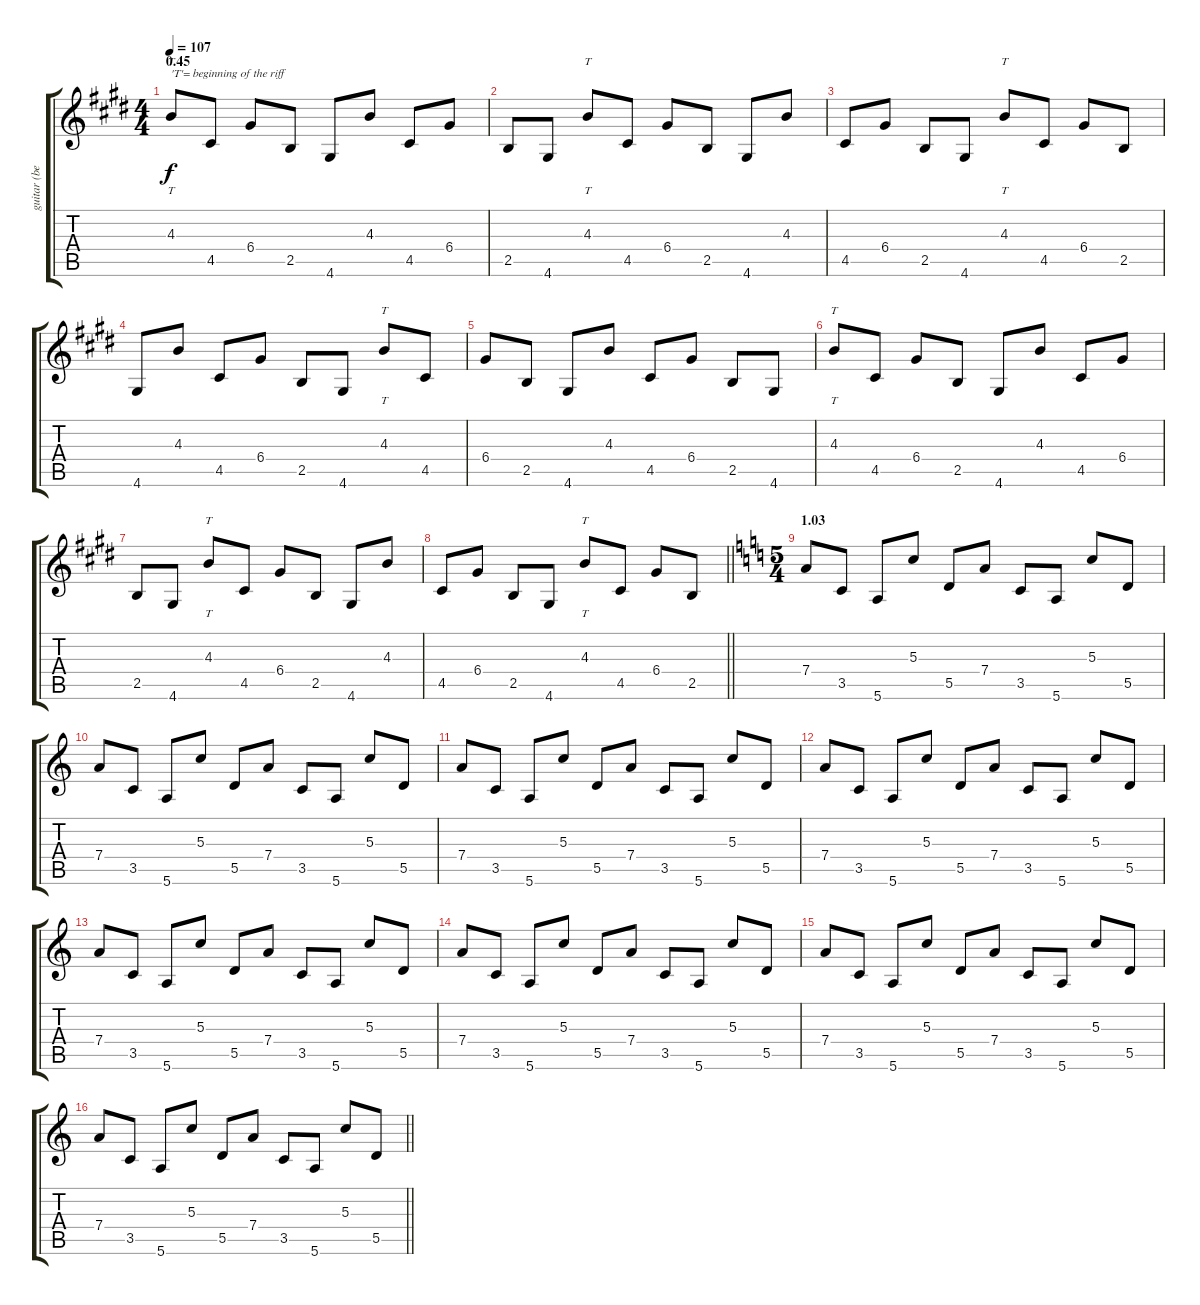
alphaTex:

\track ("guitar (belew)" "guitar (be") {instrument electricguitarjazz}
\staff {score tabs}
\tuning (E4 B3 G3 D3 A2 E2) {hide}
\ts (4 4)
\section ("" "0.45")
\tempo 107
\clef g2
\ks c#minor
4.3.8{tt txt "'T'= beginning of the riff" dy f} 4.5.8 6.4.8 2.5.8 4.6.8 4.3.8 4.5.8 6.4.8 |
2.5.8 4.6.8 4.3.8{tt} 4.5.8 6.4.8 2.5.8 4.6.8 4.3.8 |
4.5.8 6.4.8 2.5.8 4.6.8 4.3.8{tt} 4.5.8 6.4.8 2.5.8 |
4.6.8 4.3.8 4.5.8 6.4.8 2.5.8 4.6.8 4.3.8{tt} 4.5.8 |
6.4.8 2.5.8 4.6.8 4.3.8 4.5.8 6.4.8 2.5.8 4.6.8 |
4.3.8{tt} 4.5.8 6.4.8 2.5.8 4.6.8 4.3.8 4.5.8 6.4.8 |
2.5.8 4.6.8 4.3.8{tt} 4.5.8 6.4.8 2.5.8 4.6.8 4.3.8 |
\barLineRight lightlight
4.5.8 6.4.8 2.5.8 4.6.8 4.3.8{tt} 4.5.8 6.4.8 2.5.8 |
\ts (5 4)
\section ("" "1.03")
\ks c
7.4.8 3.5.8 5.6.8 5.3.8 5.5.8 7.4.8 3.5.8 5.6.8 5.3.8 5.5.8 |
7.4.8 3.5.8 5.6.8 5.3.8 5.5.8 7.4.8 3.5.8 5.6.8 5.3.8 5.5.8 |
7.4.8 3.5.8 5.6.8 5.3.8 5.5.8 7.4.8 3.5.8 5.6.8 5.3.8 5.5.8 |
7.4.8 3.5.8 5.6.8 5.3.8 5.5.8 7.4.8 3.5.8 5.6.8 5.3.8 5.5.8 |
7.4.8 3.5.8 5.6.8 5.3.8 5.5.8 7.4.8 3.5.8 5.6.8 5.3.8 5.5.8 |
7.4.8 3.5.8 5.6.8 5.3.8 5.5.8 7.4.8 3.5.8 5.6.8 5.3.8 5.5.8 |
7.4.8 3.5.8 5.6.8 5.3.8 5.5.8 7.4.8 3.5.8 5.6.8 5.3.8 5.5.8 |
\barLineRight lightlight
7.4.8 3.5.8 5.6.8 5.3.8 5.5.8 7.4.8 3.5.8 5.6.8 5.3.8 5.5.8
